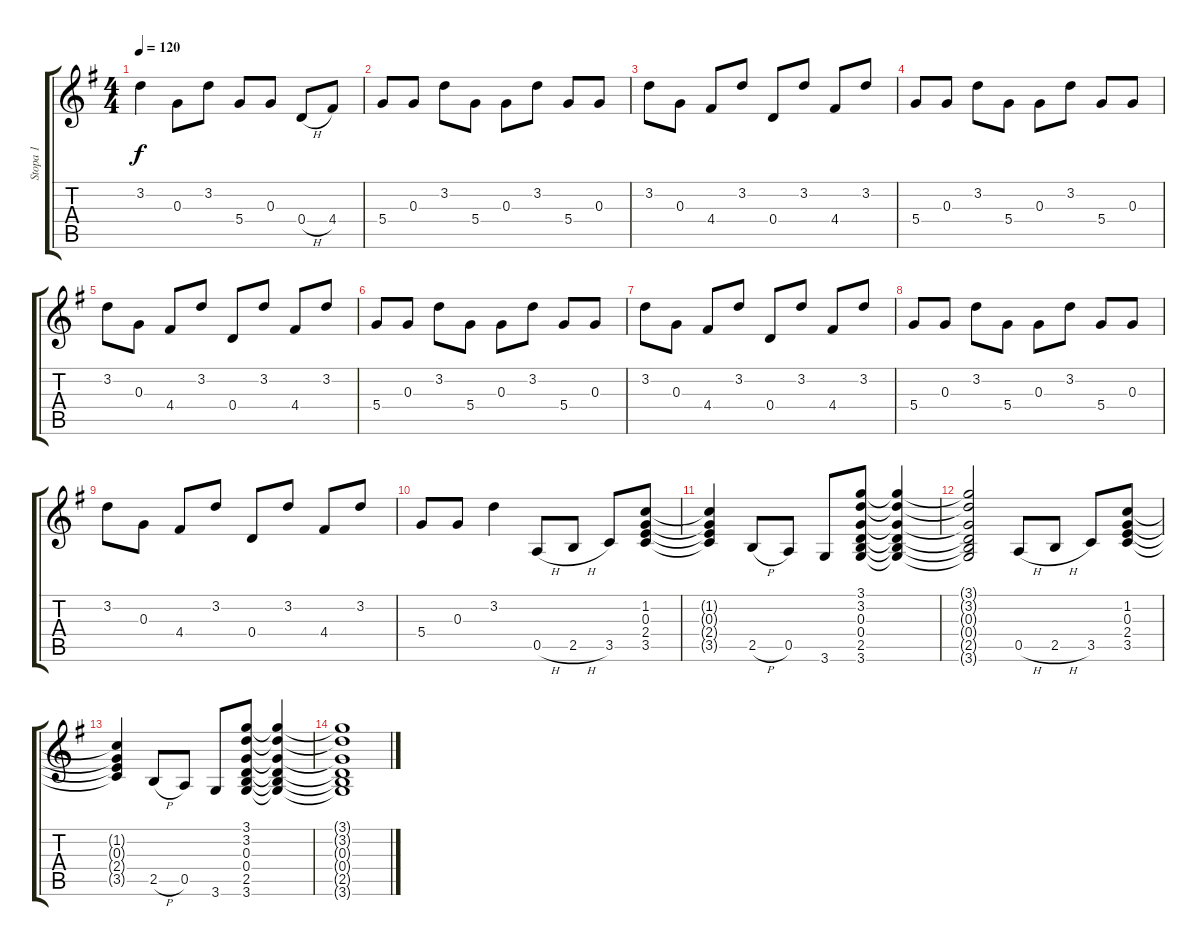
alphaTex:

\track ("Stopa 1" "Stopa 1") {instrument acousticguitarsteel}
\staff {score tabs}
\tuning (E4 B3 G3 D3 A2 E2) {hide}
\ts (4 4)
\tempo 120
\clef g2
\ks g
3.2.4{dy f} 0.3.8 3.2.8 5.4.8 0.3.8 0.4{h}.8 4.4.8 |
5.4.8 0.3.8 3.2.8 5.4.8 0.3.8 3.2.8 5.4.8 0.3.8 |
3.2.8 0.3.8 4.4.8 3.2.8 0.4.8 3.2.8 4.4.8 3.2.8 |
5.4.8 0.3.8 3.2.8 5.4.8 0.3.8 3.2.8 5.4.8 0.3.8 |
3.2.8 0.3.8 4.4.8 3.2.8 0.4.8 3.2.8 4.4.8 3.2.8 |
5.4.8 0.3.8 3.2.8 5.4.8 0.3.8 3.2.8 5.4.8 0.3.8 |
3.2.8 0.3.8 4.4.8 3.2.8 0.4.8 3.2.8 4.4.8 3.2.8 |
5.4.8 0.3.8 3.2.8 5.4.8 0.3.8 3.2.8 5.4.8 0.3.8 |
3.2.8 0.3.8 4.4.8 3.2.8 0.4.8 3.2.8 4.4.8 3.2.8 |
5.4.8 0.3.8 3.2.4 0.5{h}.8 2.5{h}.8 3.5.8 (1.2 0.3 2.4 3.5).8 |
(1.2{t} 0.3{t} 2.4{t} 3.5{t}).4 2.5{h}.8 0.5.8 3.6.8 (3.1 3.2 0.3 0.4 2.5 3.6).8 (3.1{t} 3.2{t} 0.3{t} 0.4{t} 2.5{t} 3.6{t}).4 |
(3.1{t} 3.2{t} 0.3{t} 0.4{t} 2.5{t} 3.6{t}).2 0.5{h}.8 2.5{h}.8 3.5.8 (1.2 0.3 2.4 3.5).8 |
(1.2{t} 0.3{t} 2.4{t} 3.5{t}).4 2.5{h}.8 0.5.8 3.6.8 (3.1 3.2 0.3 0.4 2.5 3.6).8 (3.1{t} 3.2{t} 0.3{t} 0.4{t} 2.5{t} 3.6{t}).4 |
(3.1{t} 3.2{t} 0.3{t} 0.4{t} 2.5{t} 3.6{t}).1
